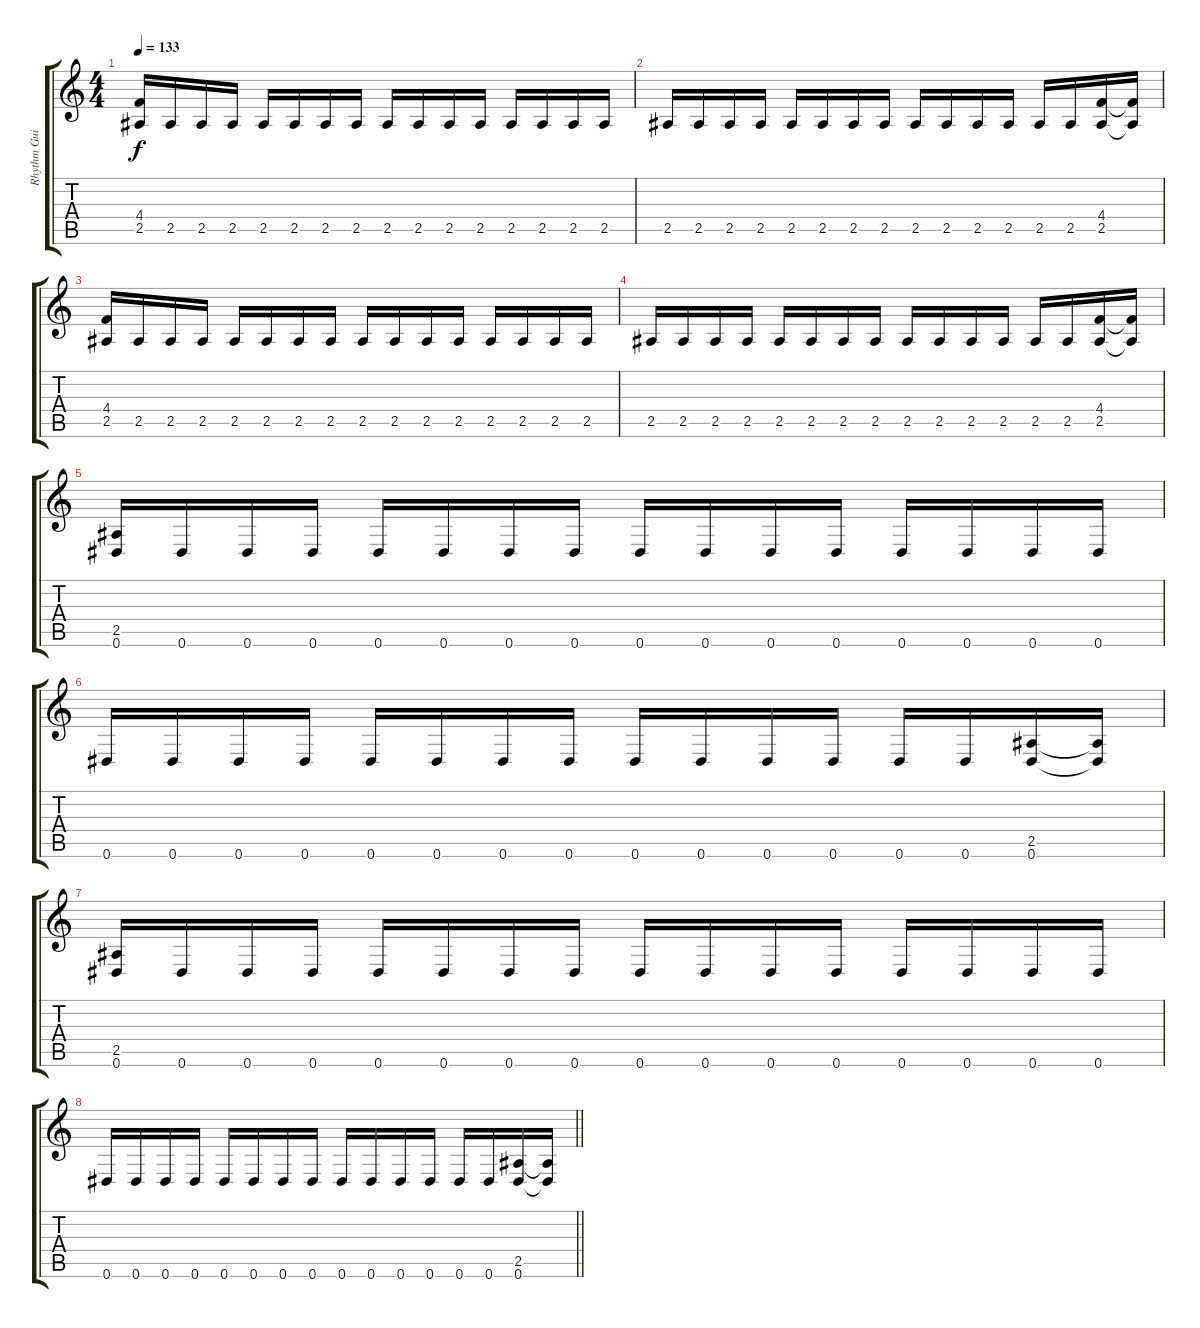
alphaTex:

\track ("Rhythm Guitar Left" "Rhythm Gui") {instrument distortionguitar}
\staff {score tabs}
\tuning (Eb4 Bb3 Gb3 Db3 Ab2 Eb2) {hide}
\ts (4 4)
\tempo 133
\clef g2
\ks c
(4.4 2.5).16{dy f} 2.5.16 2.5.16 2.5.16 2.5.16 2.5.16 2.5.16 2.5.16 2.5.16 2.5.16 2.5.16 2.5.16 2.5.16 2.5.16 2.5.16 2.5.16 |
2.5.16 2.5.16 2.5.16 2.5.16 2.5.16 2.5.16 2.5.16 2.5.16 2.5.16 2.5.16 2.5.16 2.5.16 2.5.16 2.5.16 (4.4 2.5).16 (4.4{t} 2.5{t}).16 |
(4.4 2.5).16 2.5.16 2.5.16 2.5.16 2.5.16 2.5.16 2.5.16 2.5.16 2.5.16 2.5.16 2.5.16 2.5.16 2.5.16 2.5.16 2.5.16 2.5.16 |
2.5.16 2.5.16 2.5.16 2.5.16 2.5.16 2.5.16 2.5.16 2.5.16 2.5.16 2.5.16 2.5.16 2.5.16 2.5.16 2.5.16 (4.4 2.5).16 (4.4{t} 2.5{t}).16 |
(2.5 0.6).16 0.6.16 0.6.16 0.6.16 0.6.16 0.6.16 0.6.16 0.6.16 0.6.16 0.6.16 0.6.16 0.6.16 0.6.16 0.6.16 0.6.16 0.6.16 |
0.6.16 0.6.16 0.6.16 0.6.16 0.6.16 0.6.16 0.6.16 0.6.16 0.6.16 0.6.16 0.6.16 0.6.16 0.6.16 0.6.16 (2.5 0.6).16 (2.5{t} 0.6{t}).16 |
(2.5 0.6).16 0.6.16 0.6.16 0.6.16 0.6.16 0.6.16 0.6.16 0.6.16 0.6.16 0.6.16 0.6.16 0.6.16 0.6.16 0.6.16 0.6.16 0.6.16 |
\barLineRight lightlight
0.6.16 0.6.16 0.6.16 0.6.16 0.6.16 0.6.16 0.6.16 0.6.16 0.6.16 0.6.16 0.6.16 0.6.16 0.6.16 0.6.16 (2.5 0.6).16 (2.5{t} 0.6{t}).16
